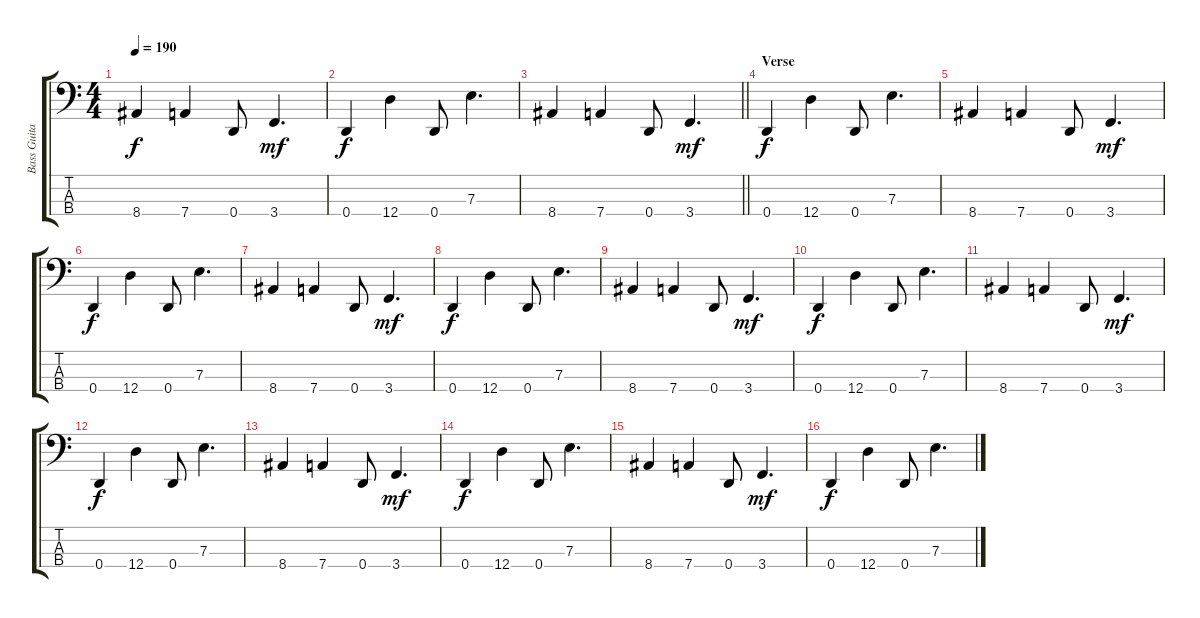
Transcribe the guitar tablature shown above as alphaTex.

\track ("Bass Guitar - Pheonix" "Bass Guita") {instrument electricbassfinger}
\staff {score tabs}
\tuning (G2 D2 A1 D1) {hide}
\ts (4 4)
\tempo 190
\clef f4
\ks c
8.4.4{dy f} 7.4.4 0.4.8 3.4.4{d dy mf} |
0.4.4{dy f} 12.4.4 0.4.8 7.3.4{d} |
\barLineRight lightlight
8.4.4 7.4.4 0.4.8 3.4.4{d dy mf} |
\section ("" "Verse")
0.4.4{dy f} 12.4.4 0.4.8 7.3.4{d} |
8.4.4 7.4.4 0.4.8 3.4.4{d dy mf} |
0.4.4{dy f} 12.4.4 0.4.8 7.3.4{d} |
8.4.4 7.4.4 0.4.8 3.4.4{d dy mf} |
0.4.4{dy f} 12.4.4 0.4.8 7.3.4{d} |
8.4.4 7.4.4 0.4.8 3.4.4{d dy mf} |
0.4.4{dy f} 12.4.4 0.4.8 7.3.4{d} |
8.4.4 7.4.4 0.4.8 3.4.4{d dy mf} |
0.4.4{dy f} 12.4.4 0.4.8 7.3.4{d} |
8.4.4 7.4.4 0.4.8 3.4.4{d dy mf} |
0.4.4{dy f} 12.4.4 0.4.8 7.3.4{d} |
8.4.4 7.4.4 0.4.8 3.4.4{d dy mf} |
0.4.4{dy f} 12.4.4 0.4.8 7.3.4{d}
